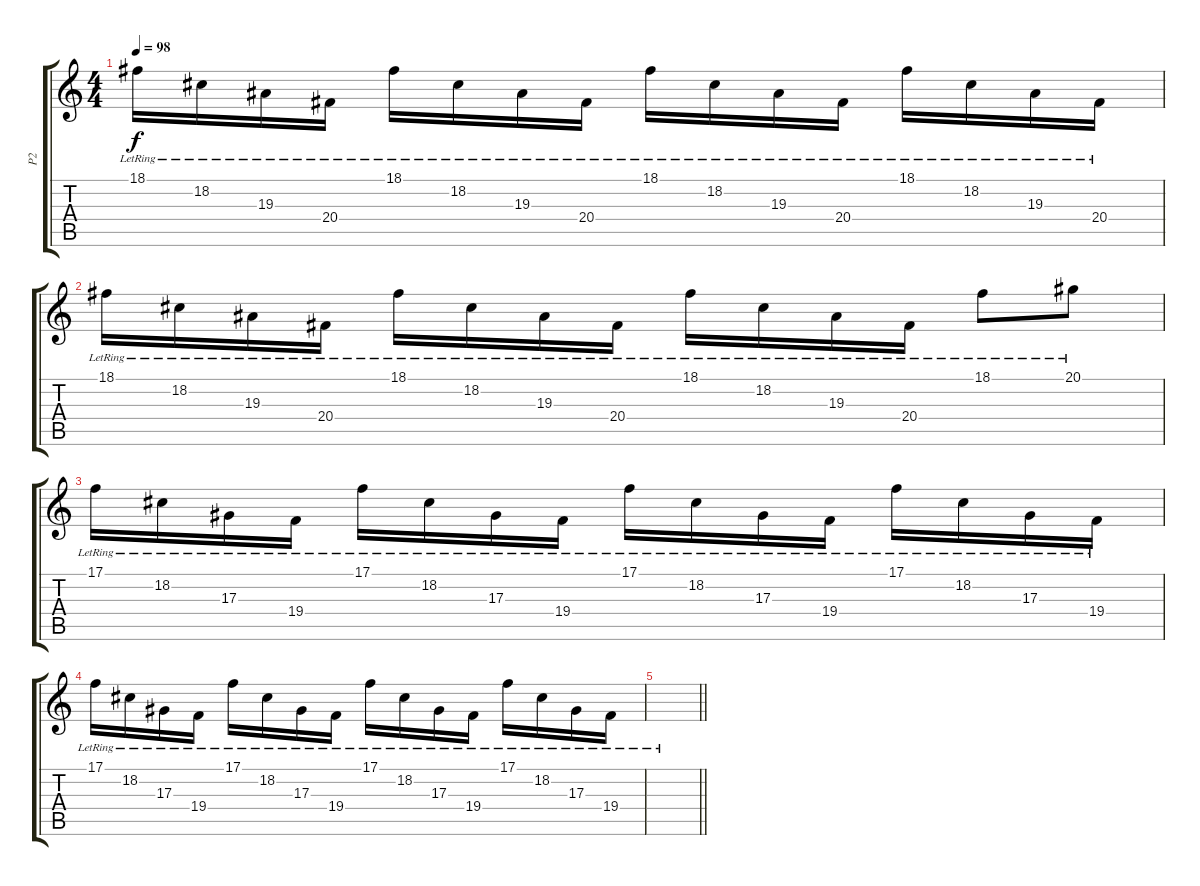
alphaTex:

\track ("P2" "P2") {instrument acousticgrandpiano}
\staff {score tabs}
\tuning (C4 G3 Eb3 Bb2 F2 C2) {hide}
\ts (4 4)
\tempo 98
\clef g2
\ks c
18.1{lr}.16{dy f} 18.2{lr}.16 19.3{lr}.16 20.4{lr}.16 18.1{lr}.16 18.2{lr}.16 19.3{lr}.16 20.4{lr}.16 18.1{lr}.16 18.2{lr}.16 19.3{lr}.16 20.4{lr}.16 18.1{lr}.16 18.2{lr}.16 19.3{lr}.16 20.4{lr}.16 |
18.1{lr}.16 18.2{lr}.16 19.3{lr}.16 20.4{lr}.16 18.1{lr}.16 18.2{lr}.16 19.3{lr}.16 20.4{lr}.16 18.1{lr}.16 18.2{lr}.16 19.3{lr}.16 20.4{lr}.16 18.1{lr}.8 20.1{lr}.8 |
17.1{lr}.16 18.2{lr}.16 17.3{lr}.16 19.4{lr}.16 17.1{lr}.16 18.2{lr}.16 17.3{lr}.16 19.4{lr}.16 17.1{lr}.16 18.2{lr}.16 17.3{lr}.16 19.4{lr}.16 17.1{lr}.16 18.2{lr}.16 17.3{lr}.16 19.4{lr}.16 |
17.1{lr}.16 18.2{lr}.16 17.3{lr}.16 19.4{lr}.16 17.1{lr}.16 18.2{lr}.16 17.3{lr}.16 19.4{lr}.16 17.1{lr}.16 18.2{lr}.16 17.3{lr}.16 19.4{lr}.16 17.1{lr}.16 18.2{lr}.16 17.3{lr}.16 19.4{lr}.16 |
\barLineRight lightlight
